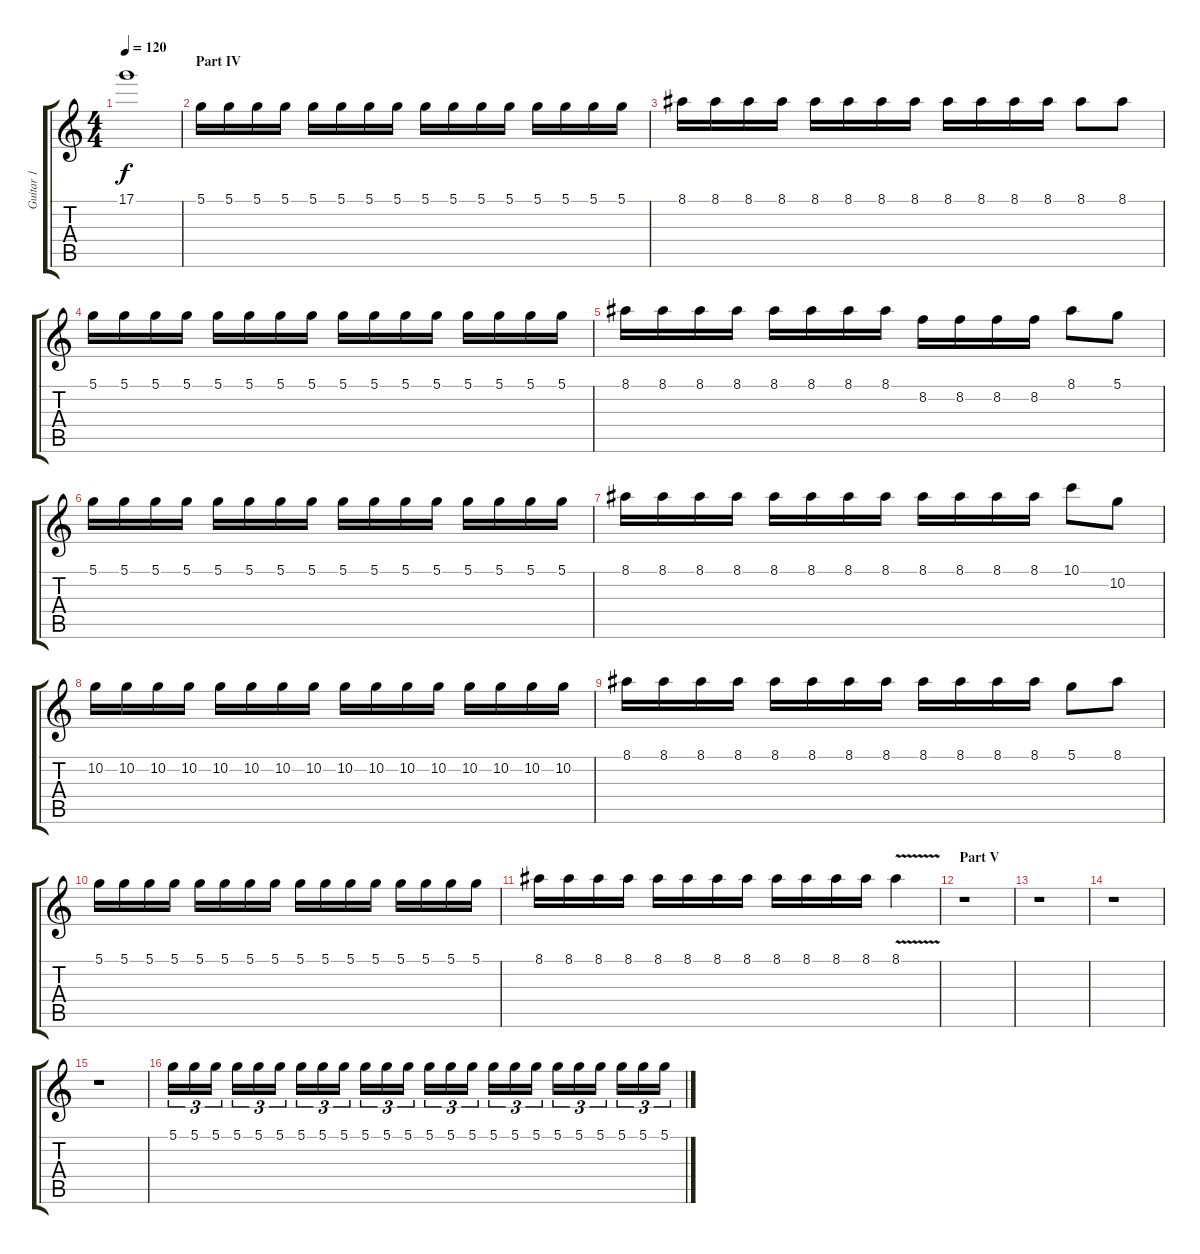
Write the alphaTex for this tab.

\track ("Guitar 1" "Guitar 1") {instrument distortionguitar}
\staff {score tabs}
\tuning (D4 A3 F3 C3 G2 D2) {hide}
\ts (4 4)
\tempo 120
\clef g2
\ks c
17.1{t}.1{dy f} |
\section ("" "Part IV")
5.1.16{volume 13} 5.1.16 5.1.16 5.1.16 5.1.16 5.1.16 5.1.16 5.1.16 5.1.16 5.1.16 5.1.16 5.1.16 5.1.16 5.1.16 5.1.16 5.1.16 |
8.1.16 8.1.16 8.1.16 8.1.16 8.1.16 8.1.16 8.1.16 8.1.16 8.1.16 8.1.16 8.1.16 8.1.16 8.1.8 8.1.8 |
5.1.16 5.1.16 5.1.16 5.1.16 5.1.16 5.1.16 5.1.16 5.1.16 5.1.16 5.1.16 5.1.16 5.1.16 5.1.16 5.1.16 5.1.16 5.1.16 |
8.1.16 8.1.16 8.1.16 8.1.16 8.1.16 8.1.16 8.1.16 8.1.16 8.2.16 8.2.16 8.2.16 8.2.16 8.1.8 5.1.8 |
5.1.16 5.1.16 5.1.16 5.1.16 5.1.16 5.1.16 5.1.16 5.1.16 5.1.16 5.1.16 5.1.16 5.1.16 5.1.16 5.1.16 5.1.16 5.1.16 |
8.1.16 8.1.16 8.1.16 8.1.16 8.1.16 8.1.16 8.1.16 8.1.16 8.1.16 8.1.16 8.1.16 8.1.16 10.1.8 10.2.8 |
10.2.16 10.2.16 10.2.16 10.2.16 10.2.16 10.2.16 10.2.16 10.2.16 10.2.16 10.2.16 10.2.16 10.2.16 10.2.16 10.2.16 10.2.16 10.2.16 |
8.1.16 8.1.16 8.1.16 8.1.16 8.1.16 8.1.16 8.1.16 8.1.16 8.1.16 8.1.16 8.1.16 8.1.16 5.1.8 8.1.8 |
5.1.16 5.1.16 5.1.16 5.1.16 5.1.16 5.1.16 5.1.16 5.1.16 5.1.16 5.1.16 5.1.16 5.1.16 5.1.16 5.1.16 5.1.16 5.1.16 |
8.1.16 8.1.16 8.1.16 8.1.16 8.1.16 8.1.16 8.1.16 8.1.16 8.1.16 8.1.16 8.1.16 8.1.16 8.1{v}.4 |
\section ("" "Part V")
r.1 |
r.1 |
r.1 |
r.1 |
5.1.16{tu (3 2)} 5.1.16{tu (3 2)} 5.1.16{tu (3 2)} 5.1.16{tu (3 2)} 5.1.16{tu (3 2)} 5.1.16{tu (3 2)} 5.1.16{tu (3 2)} 5.1.16{tu (3 2)} 5.1.16{tu (3 2)} 5.1.16{tu (3 2)} 5.1.16{tu (3 2)} 5.1.16{tu (3 2)} 5.1.16{tu (3 2)} 5.1.16{tu (3 2)} 5.1.16{tu (3 2)} 5.1.16{tu (3 2)} 5.1.16{tu (3 2)} 5.1.16{tu (3 2)} 5.1.16{tu (3 2)} 5.1.16{tu (3 2)} 5.1.16{tu (3 2)} 5.1.16{tu (3 2)} 5.1.16{tu (3 2)} 5.1.16{tu (3 2)}
